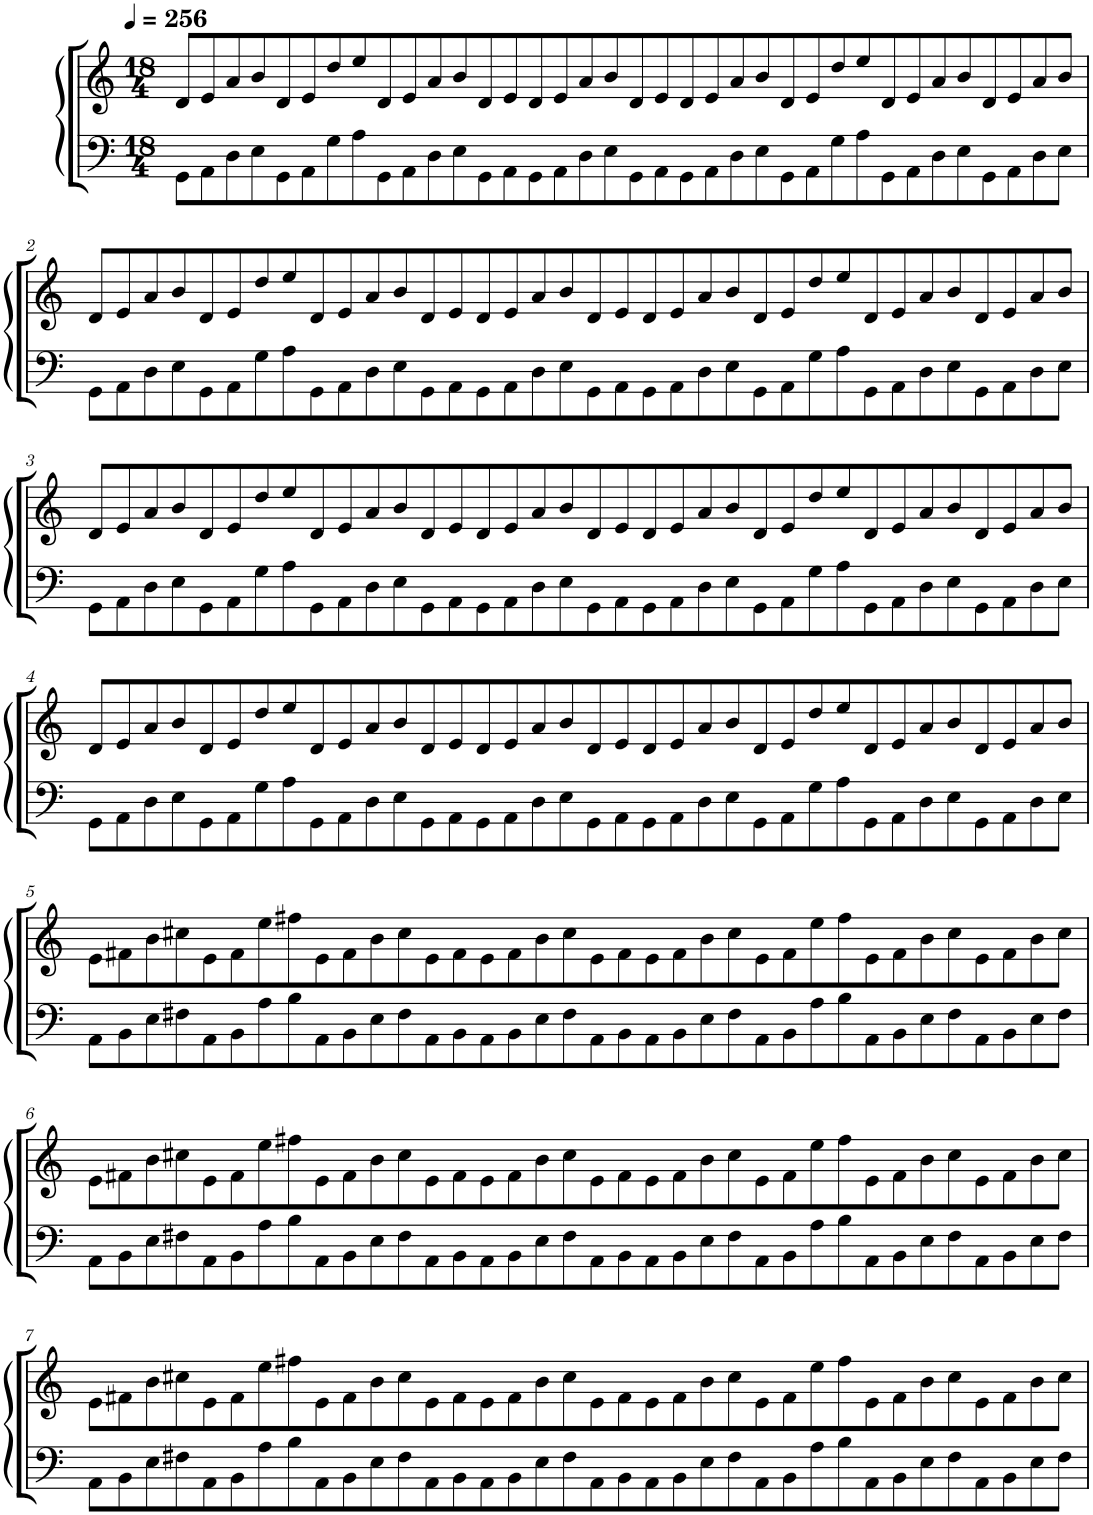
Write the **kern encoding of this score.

**kern	**kern
*part1	*part1
*staff2	*staff1
*I"Marimba	*
*I'Mrm.	*
*clefF4	*clefG2
*k[]	*k[]
*M18/4	*M18/4
*MM256	*MM256
=1	=1
8GG\L	8d/L
8AA\	8e/
8D\	8a/
8E\	8b/
8GG\	8d/
8AA\	8e/
8G\	8dd/
8A\	8ee/
8GG\	8d/
8AA\	8e/
8D\	8a/
8E\	8b/
8GG\	8d/
8AA\	8e/
8GG\	8d/
8AA\	8e/
8D\	8a/
8E\	8b/
8GG\	8d/
8AA\	8e/
8GG\	8d/
8AA\	8e/
8D\	8a/
8E\	8b/
8GG\	8d/
8AA\	8e/
8G\	8dd/
8A\	8ee/
8GG\	8d/
8AA\	8e/
8D\	8a/
8E\	8b/
8GG\	8d/
8AA\	8e/
8D\	8a/
8E\J	8b/J
!!LO:LB:g=z
=2	=2
8GG\L	8d/L
8AA\	8e/
8D\	8a/
8E\	8b/
8GG\	8d/
8AA\	8e/
8G\	8dd/
8A\	8ee/
8GG\	8d/
8AA\	8e/
8D\	8a/
8E\	8b/
8GG\	8d/
8AA\	8e/
8GG\	8d/
8AA\	8e/
8D\	8a/
8E\	8b/
8GG\	8d/
8AA\	8e/
8GG\	8d/
8AA\	8e/
8D\	8a/
8E\	8b/
8GG\	8d/
8AA\	8e/
8G\	8dd/
8A\	8ee/
8GG\	8d/
8AA\	8e/
8D\	8a/
8E\	8b/
8GG\	8d/
8AA\	8e/
8D\	8a/
8E\J	8b/J
!!LO:LB:g=z
=3	=3
8GG\L	8d/L
8AA\	8e/
8D\	8a/
8E\	8b/
8GG\	8d/
8AA\	8e/
8G\	8dd/
8A\	8ee/
8GG\	8d/
8AA\	8e/
8D\	8a/
8E\	8b/
8GG\	8d/
8AA\	8e/
8GG\	8d/
8AA\	8e/
8D\	8a/
8E\	8b/
8GG\	8d/
8AA\	8e/
8GG\	8d/
8AA\	8e/
8D\	8a/
8E\	8b/
8GG\	8d/
8AA\	8e/
8G\	8dd/
8A\	8ee/
8GG\	8d/
8AA\	8e/
8D\	8a/
8E\	8b/
8GG\	8d/
8AA\	8e/
8D\	8a/
8E\J	8b/J
!!LO:LB:g=z
=4	=4
8GG\L	8d/L
8AA\	8e/
8D\	8a/
8E\	8b/
8GG\	8d/
8AA\	8e/
8G\	8dd/
8A\	8ee/
8GG\	8d/
8AA\	8e/
8D\	8a/
8E\	8b/
8GG\	8d/
8AA\	8e/
8GG\	8d/
8AA\	8e/
8D\	8a/
8E\	8b/
8GG\	8d/
8AA\	8e/
8GG\	8d/
8AA\	8e/
8D\	8a/
8E\	8b/
8GG\	8d/
8AA\	8e/
8G\	8dd/
8A\	8ee/
8GG\	8d/
8AA\	8e/
8D\	8a/
8E\	8b/
8GG\	8d/
8AA\	8e/
8D\	8a/
8E\J	8b/J
!!LO:LB:g=z
=5	=5
8AA\L	8e\L
8BB\	8f#X\
8E\	8b\
8F#X\	8cc#X\
8AA\	8e\
8BB\	8f#\
8A\	8ee\
8B\	8ff#X\
8AA\	8e\
8BB\	8f#\
8E\	8b\
8F#\	8cc#\
8AA\	8e\
8BB\	8f#\
8AA\	8e\
8BB\	8f#\
8E\	8b\
8F#\	8cc#\
8AA\	8e\
8BB\	8f#\
8AA\	8e\
8BB\	8f#\
8E\	8b\
8F#\	8cc#\
8AA\	8e\
8BB\	8f#\
8A\	8ee\
8B\	8ff#\
8AA\	8e\
8BB\	8f#\
8E\	8b\
8F#\	8cc#\
8AA\	8e\
8BB\	8f#\
8E\	8b\
8F#\J	8cc#\J
!!LO:LB:g=z
=6	=6
8AA\L	8e\L
8BB\	8f#X\
8E\	8b\
8F#X\	8cc#X\
8AA\	8e\
8BB\	8f#\
8A\	8ee\
8B\	8ff#X\
8AA\	8e\
8BB\	8f#\
8E\	8b\
8F#\	8cc#\
8AA\	8e\
8BB\	8f#\
8AA\	8e\
8BB\	8f#\
8E\	8b\
8F#\	8cc#\
8AA\	8e\
8BB\	8f#\
8AA\	8e\
8BB\	8f#\
8E\	8b\
8F#\	8cc#\
8AA\	8e\
8BB\	8f#\
8A\	8ee\
8B\	8ff#\
8AA\	8e\
8BB\	8f#\
8E\	8b\
8F#\	8cc#\
8AA\	8e\
8BB\	8f#\
8E\	8b\
8F#\J	8cc#\J
!!LO:LB:g=z
=7	=7
8AA\L	8e\L
8BB\	8f#X\
8E\	8b\
8F#X\	8cc#X\
8AA\	8e\
8BB\	8f#\
8A\	8ee\
8B\	8ff#X\
8AA\	8e\
8BB\	8f#\
8E\	8b\
8F#\	8cc#\
8AA\	8e\
8BB\	8f#\
8AA\	8e\
8BB\	8f#\
8E\	8b\
8F#\	8cc#\
8AA\	8e\
8BB\	8f#\
8AA\	8e\
8BB\	8f#\
8E\	8b\
8F#\	8cc#\
8AA\	8e\
8BB\	8f#\
8A\	8ee\
8B\	8ff#\
8AA\	8e\
8BB\	8f#\
8E\	8b\
8F#\	8cc#\
8AA\	8e\
8BB\	8f#\
8E\	8b\
8F#\J	8cc#\J
=	=
*-	*-
